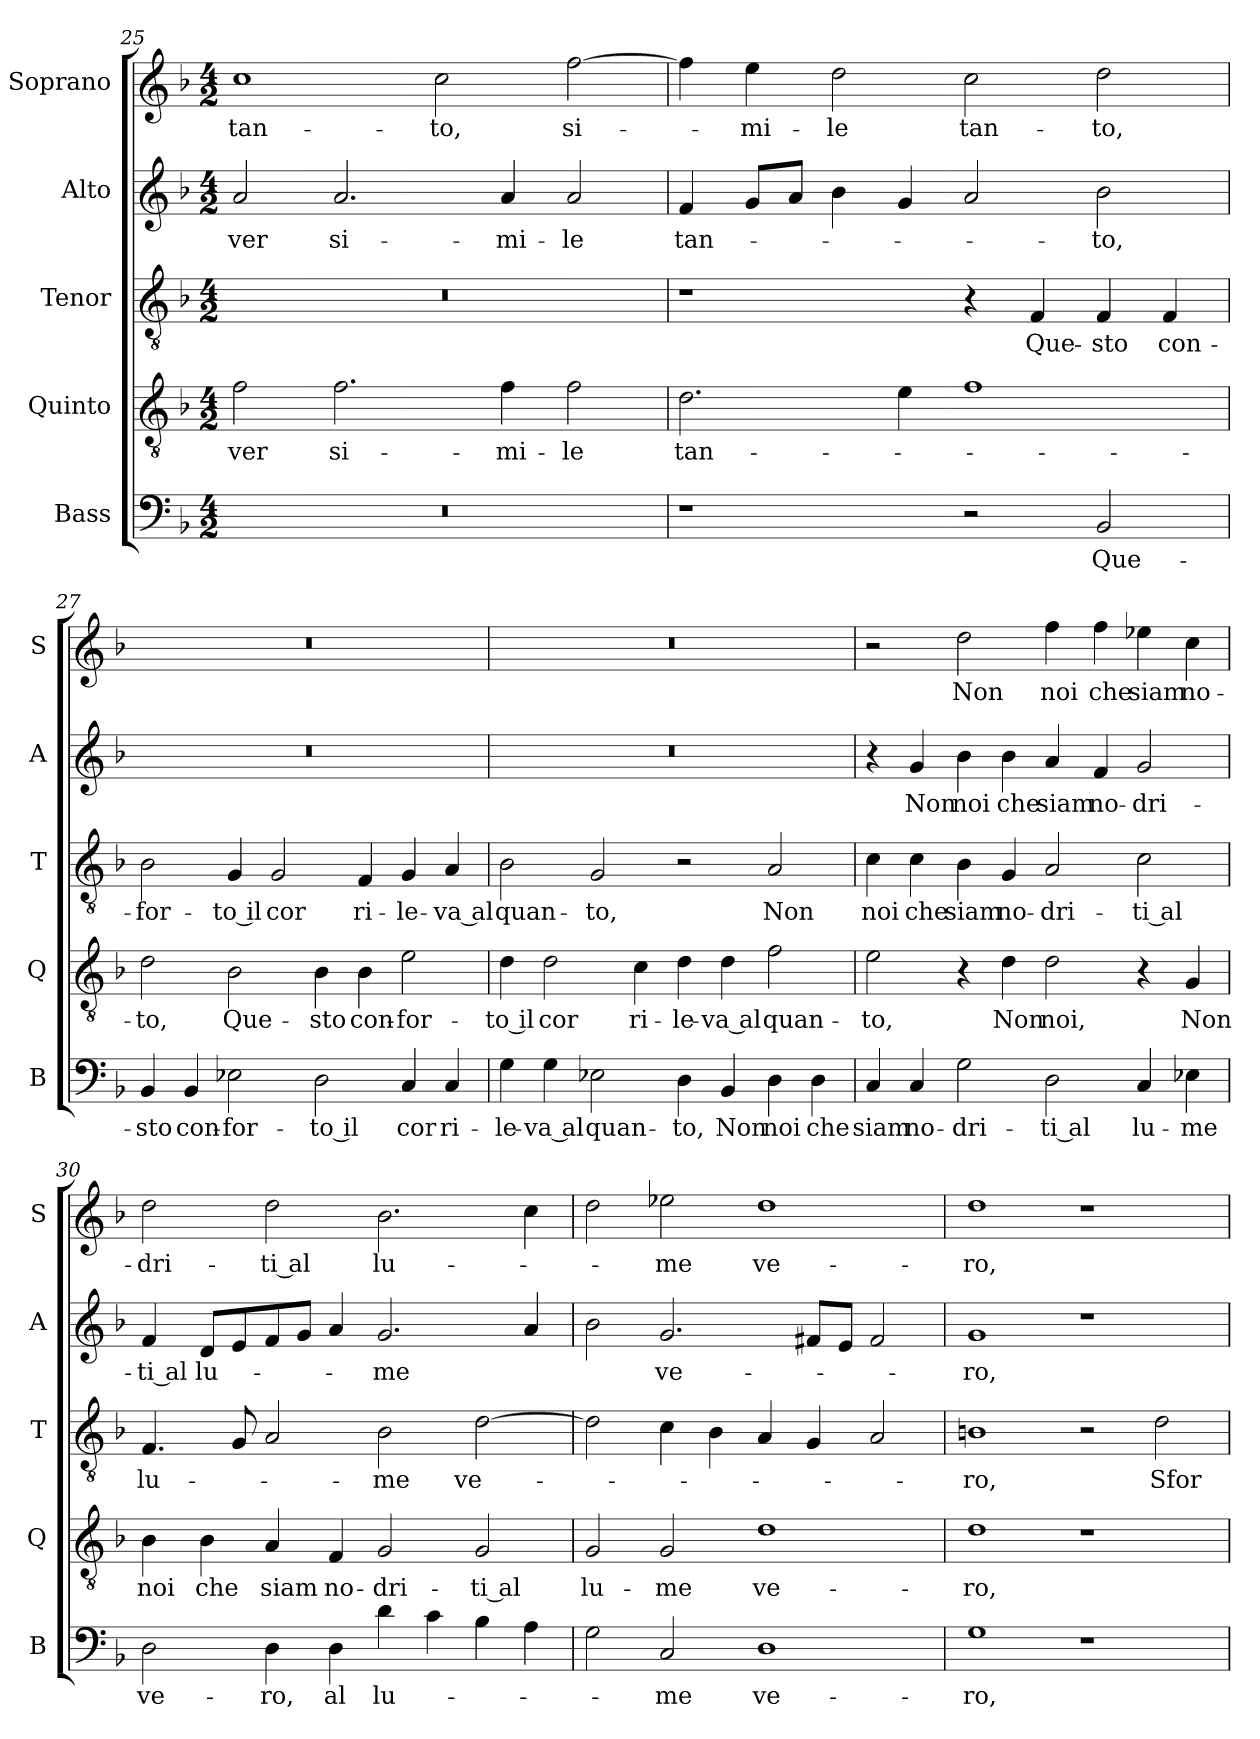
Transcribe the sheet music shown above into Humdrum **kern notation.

**kern	**text	**kern	**text	**kern	**text	**kern	**text	**kern	**text
*part5	*part5	*part4	*part4	*part3	*part3	*part2	*part2	*part1	*part1
*staff5	*staff5	*staff4	*staff4	*staff3	*staff3	*staff2	*staff2	*staff1	*staff1
*I"Bass	*	*I"Quinto	*	*I"Tenor	*	*I"Alto	*	*I"Soprano	*
*I'B	*	*I'Q	*	*I'T	*	*I'A	*	*I'S	*
*clefF4	*	*clefGv2	*	*clefGv2	*	*clefG2	*	*clefG2	*
*k[b-]	*	*k[b-]	*	*k[b-]	*	*k[b-]	*	*k[b-]	*
*F:	*	*F:	*	*F:	*	*F:	*	*F:	*
*M4/2	*	*M4/2	*	*M4/2	*	*M4/2	*	*M4/2	*
=25	=25	=25	=25	=25	=25	=25	=25	=25	=25
!	!	!	!LO:LY:b	!	!	!	!LO:LY:b	!	!LO:LY:b
0r	.	2f\	ver	0r	.	2a/	ver	1cc	tan-
!	!	!	!LO:LY:b	!	!	!	!LO:LY:b	!	!
.	.	2.f\	si-	.	.	2.a/	si-	.	.
!	!	!	!	!	!	!	!	!	!LO:LY:b
.	.	.	.	.	.	.	.	2cc\	-to,
!	!	!	!LO:LY:b	!	!	!	!LO:LY:b	!	!
.	.	4f\	-mi-	.	.	4a/	-mi-	.	.
!	!	!	!LO:LY:b	!	!	!	!LO:LY:b	!	!LO:LY:b
.	.	2f\	-le	.	.	2a/	-le	[2ff\	si-
=26	=26	=26	=26	=26	=26	=26	=26	=26	=26
!	!	!	!LO:LY:b	!	!	!	!LO:LY:b	!	!
1r	.	2.d\	tan-	1r	.	4f/	tan-	4ff\]	.
!	!	!	!	!	!	!	!	!	!LO:LY:b
.	.	.	.	.	.	8g/L	.	4ee\	-mi-
.	.	.	.	.	.	8a/J	.	.	.
!	!	!	!	!	!	!	!	!	!LO:LY:b
.	.	.	.	.	.	4b-\	.	2dd\	-le
.	.	4e\	.	.	.	4g/	.	.	.
!	!	!	!	!	!	!	!	!	!LO:LY:b
2r	.	1f	.	4r	.	2a/	.	2cc\	tan-
!	!	!	!	!	!LO:LY:b	!	!	!	!
.	.	.	.	4F/	Que-	.	.	.	.
!	!LO:LY:b	!	!	!	!LO:LY:b	!	!LO:LY:b	!	!LO:LY:b
2BB-/	Que-	.	.	4F/	-sto	2b-\	-to,	2dd\	-to,
!	!	!	!	!	!LO:LY:b	!	!	!	!
.	.	.	.	4F/	con-	.	.	.	.
!!LO:LB:g=z
=27	=27	=27	=27	=27	=27	=27	=27	=27	=27
!	!LO:LY:b	!	!LO:LY:b	!	!LO:LY:b	!	!	!	!
4BB-/	-sto	2d\	-to,	2B-\	-for-	0r	.	0r	.
!	!LO:LY:b	!	!	!	!	!	!	!	!
4BB-/	con-	.	.	.	.	.	.	.	.
!	!LO:LY:b	!	!LO:LY:b	!	!LO:LY:b	!	!	!	!
2E-X\	-for-	2B-\	Que-	4G/	-to il	.	.	.	.
!	!	!	!	!	!LO:LY:b	!	!	!	!
.	.	.	.	2G/	cor	.	.	.	.
!	!LO:LY:b	!	!LO:LY:b	!	!	!	!	!	!
2D\	-to il	4B-\	-sto	.	.	.	.	.	.
!	!	!	!LO:LY:b	!	!LO:LY:b	!	!	!	!
.	.	4B-\	con-	4F/	ri-	.	.	.	.
!	!LO:LY:b	!	!LO:LY:b	!	!LO:LY:b	!	!	!	!
4C/	cor	2e\	-for-	4G/	-le-	.	.	.	.
!	!LO:LY:b	!	!	!	!LO:LY:b	!	!	!	!
4C/	ri-	.	.	4A/	-va al	.	.	.	.
=28	=28	=28	=28	=28	=28	=28	=28	=28	=28
!	!LO:LY:b	!	!LO:LY:b	!	!LO:LY:b	!	!	!	!
4G\	-le-	4d\	-to il	2B-\	quan-	0r	.	0r	.
!	!LO:LY:b	!	!LO:LY:b	!	!	!	!	!	!
4G\	-va al	2d\	cor	.	.	.	.	.	.
!	!LO:LY:b	!	!	!	!LO:LY:b	!	!	!	!
2E-X\	quan-	.	.	2G/	-to,	.	.	.	.
!	!	!	!LO:LY:b	!	!	!	!	!	!
.	.	4c\	ri-	.	.	.	.	.	.
!	!LO:LY:b	!	!LO:LY:b	!	!	!	!	!	!
4D\	-to,	4d\	-le-	2r	.	.	.	.	.
!	!LO:LY:b	!	!LO:LY:b	!	!	!	!	!	!
4BB-/	Non	4d\	-va al	.	.	.	.	.	.
!	!LO:LY:b	!	!LO:LY:b	!	!LO:LY:b	!	!	!	!
4D\	noi	2f\	quan-	2A/	Non	.	.	.	.
!	!LO:LY:b	!	!	!	!	!	!	!	!
4D\	che	.	.	.	.	.	.	.	.
=29	=29	=29	=29	=29	=29	=29	=29	=29	=29
!	!LO:LY:b	!	!LO:LY:b	!	!LO:LY:b	!	!	!	!
4C/	siam	2e\	-to,	4c\	noi	4r	.	2r	.
!	!LO:LY:b	!	!	!	!LO:LY:b	!	!LO:LY:b	!	!
4C/	no-	.	.	4c\	che	4g/	Non	.	.
!	!LO:LY:b	!	!	!	!LO:LY:b	!	!LO:LY:b	!	!LO:LY:b
2G\	-dri-	4r	.	4B-\	siam	4b-\	noi	2dd\	Non
!	!	!	!LO:LY:b	!	!LO:LY:b	!	!LO:LY:b	!	!
.	.	4d\	Non	4G/	no-	4b-\	che	.	.
!	!LO:LY:b	!	!LO:LY:b	!	!LO:LY:b	!	!LO:LY:b	!	!LO:LY:b
2D\	-ti al	2d\	noi,	2A/	-dri-	4a/	siam	4ff\	noi
!	!	!	!	!	!	!	!LO:LY:b	!	!LO:LY:b
.	.	.	.	.	.	4f/	no-	4ff\	che
!	!LO:LY:b	!	!	!	!LO:LY:b	!	!LO:LY:b	!	!LO:LY:b
4C/	lu-	4r	.	2c\	-ti al	2g/	-dri-	4ee-X\	siam
!	!LO:LY:b	!	!LO:LY:b	!	!	!	!	!	!LO:LY:b
4E-X\	-me	4G/	Non	.	.	.	.	4cc\	no-
!!LO:PB:g=z
=30	=30	=30	=30	=30	=30	=30	=30	=30	=30
!	!LO:LY:b	!	!LO:LY:b	!	!LO:LY:b	!	!LO:LY:b	!	!LO:LY:b
2D\	ve-	4B-\	noi	4.F/	lu-	4f/	-ti al	2dd\	-dri-
!	!	!	!LO:LY:b	!	!	!	!LO:LY:b	!	!
.	.	4B-\	che	.	.	8d/L	lu-	.	.
.	.	.	.	8G/	.	8e/	.	.	.
!	!LO:LY:b	!	!LO:LY:b	!	!	!	!	!	!LO:LY:b
4D\	-ro,	4A/	siam	2A/	.	8f/	.	2dd\	-ti al
.	.	.	.	.	.	8g/J	.	.	.
!	!LO:LY:b	!	!LO:LY:b	!	!	!	!	!	!
4D\	al	4F/	no-	.	.	4a/	.	.	.
!	!LO:LY:b	!	!LO:LY:b	!	!LO:LY:b	!	!LO:LY:b	!	!LO:LY:b
4d\	lu-	2G/	-dri-	2B-\	-me	2.g/	-me	2.b-\	lu-
4c\	.	.	.	.	.	.	.	.	.
!	!	!	!LO:LY:b	!	!LO:LY:b	!	!	!	!
4B-\	.	2G/	-ti al	[2d\	ve-	.	.	.	.
4A\	.	.	.	.	.	4a/	.	4cc\	.
=31	=31	=31	=31	=31	=31	=31	=31	=31	=31
!	!	!	!LO:LY:b	!	!	!	!	!	!
2G\	.	2G/	lu-	2d\]	.	2b-\	.	2dd\	.
!	!LO:LY:b	!	!LO:LY:b	!	!	!	!LO:LY:b	!	!LO:LY:b
2C/	-me	2G/	-me	4c\	.	2.g/	ve-	2ee-X\	-me
.	.	.	.	4B-\	.	.	.	.	.
!	!LO:LY:b	!	!LO:LY:b	!	!	!	!	!	!LO:LY:b
1D	ve-	1d	ve-	4A/	.	.	.	1dd	ve-
.	.	.	.	4G/	.	8f#X/L	.	.	.
.	.	.	.	.	.	8e/J	.	.	.
.	.	.	.	2A/	.	2f#/	.	.	.
=32	=32	=32	=32	=32	=32	=32	=32	=32	=32
!	!LO:LY:b	!	!LO:LY:b	!	!LO:LY:b	!	!LO:LY:b	!	!LO:LY:b
1G	-ro,	1d	-ro,	1Bn	-ro,	1g	-ro,	1dd	-ro,
1r	.	1r	.	2r	.	1r	.	1r	.
!	!	!	!	!	!LO:LY:b	!	!	!	!
.	.	.	.	2d\	Sfor-	.	.	.	.
=	=	=	=	=	=	=	=	=	=
*-	*-	*-	*-	*-	*-	*-	*-	*-	*-
